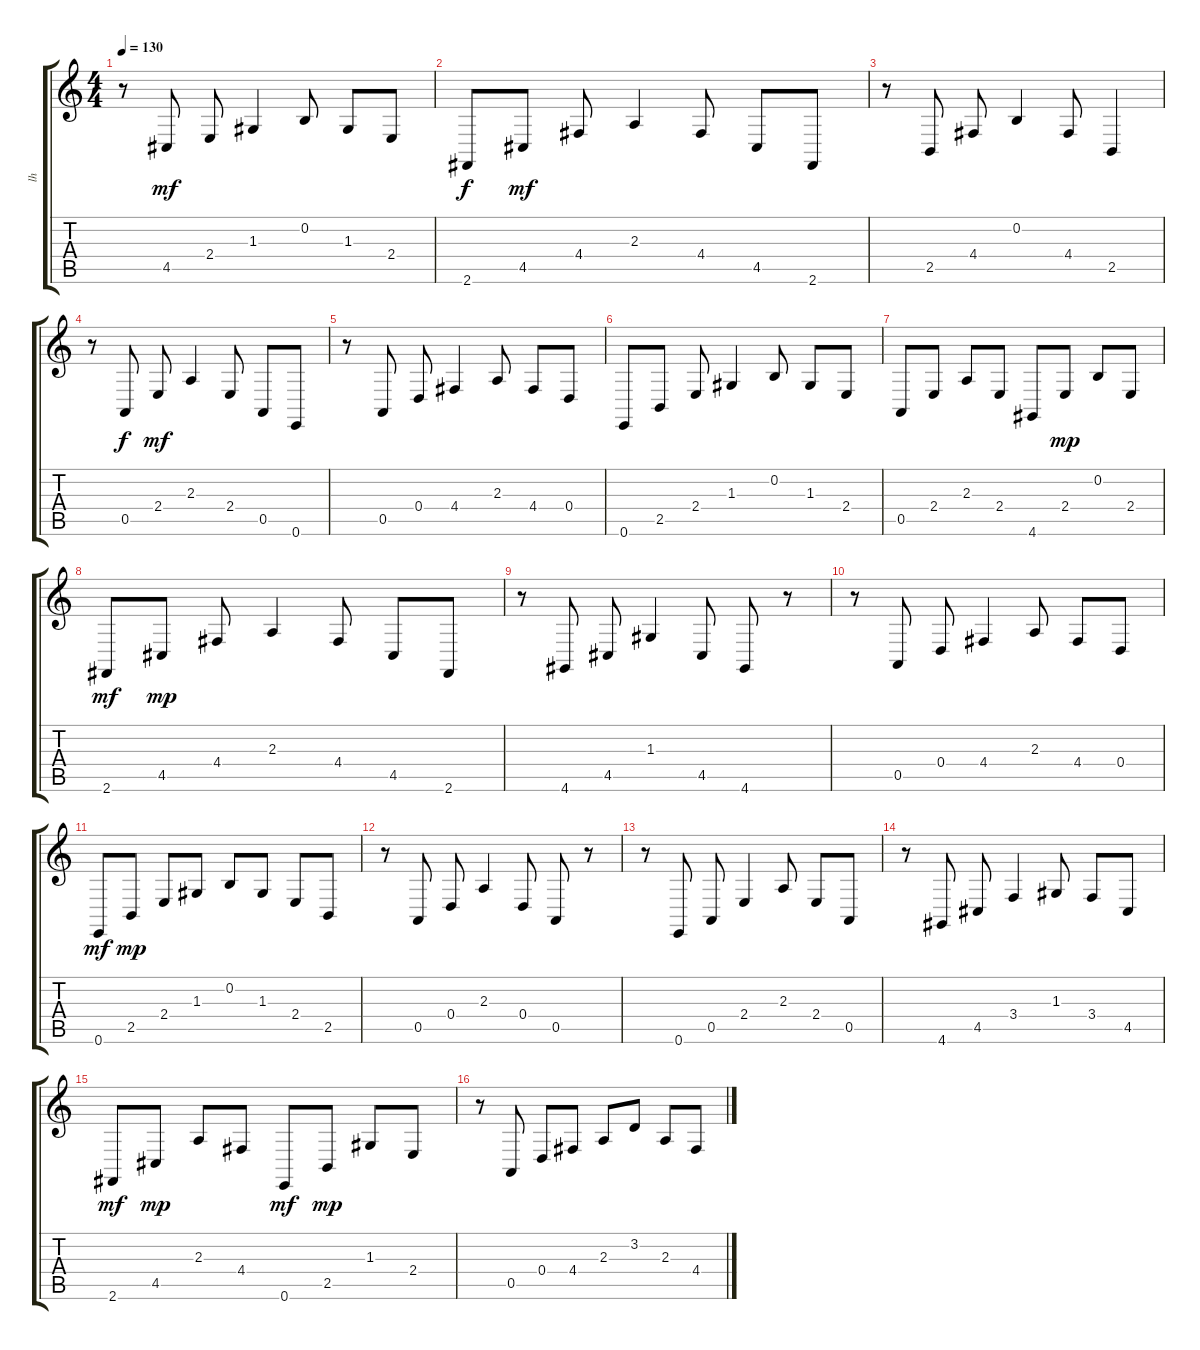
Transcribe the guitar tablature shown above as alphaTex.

\track ("lh" "lh") {instrument acousticgrandpiano}
\staff {score tabs}
\tuning (E4 B3 G3 D3 A2 E2) {hide}
\ts (4 4)
\tempo 130
\clef g2
\ks c
r.8{dy mf} 4.5.8 2.4.8 1.3.4 0.2.8 1.3.8 2.4.8 |
2.6.8{dy f} 4.5.8{dy mf} 4.4.8 2.3.4 4.4.8 4.5.8 2.6.8 |
r.8 2.5.8 4.4.8 0.2.4 4.4.8 2.5.4 |
r.8 0.5.8{dy f} 2.4.8{dy mf} 2.3.4 2.4.8 0.5.8 0.6.8 |
r.8 0.5.8 0.4.8 4.4.4 2.3.8 4.4.8 0.4.8 |
0.6.8 2.5.8 2.4.8 1.3.4 0.2.8 1.3.8 2.4.8 |
0.5.8 2.4.8 2.3.8 2.4.8 4.6.8 2.4.8{dy mp} 0.2.8 2.4.8 |
2.6.8{dy mf} 4.5.8{dy mp} 4.4.8 2.3.4 4.4.8 4.5.8 2.6.8 |
r.8 4.6.8 4.5.8 1.3.4 4.5.8 4.6.8 r.8 |
r.8 0.5.8 0.4.8 4.4.4 2.3.8 4.4.8 0.4.8 |
0.6.8{dy mf} 2.5.8{dy mp} 2.4.8 1.3.8 0.2.8 1.3.8 2.4.8 2.5.8 |
r.8 0.5.8 0.4.8 2.3.4 0.4.8 0.5.8 r.8 |
r.8 0.6.8 0.5.8 2.4.4 2.3.8 2.4.8 0.5.8 |
r.8 4.6.8 4.5.8 3.4.4 1.3.8 3.4.8 4.5.8 |
2.6.8{dy mf} 4.5.8{dy mp} 2.3.8 4.4.8 0.6.8{dy mf} 2.5.8{dy mp} 1.3.8 2.4.8 |
r.8 0.5.8 0.4.8 4.4.8 2.3.8 3.2.8 2.3.8 4.4.8
